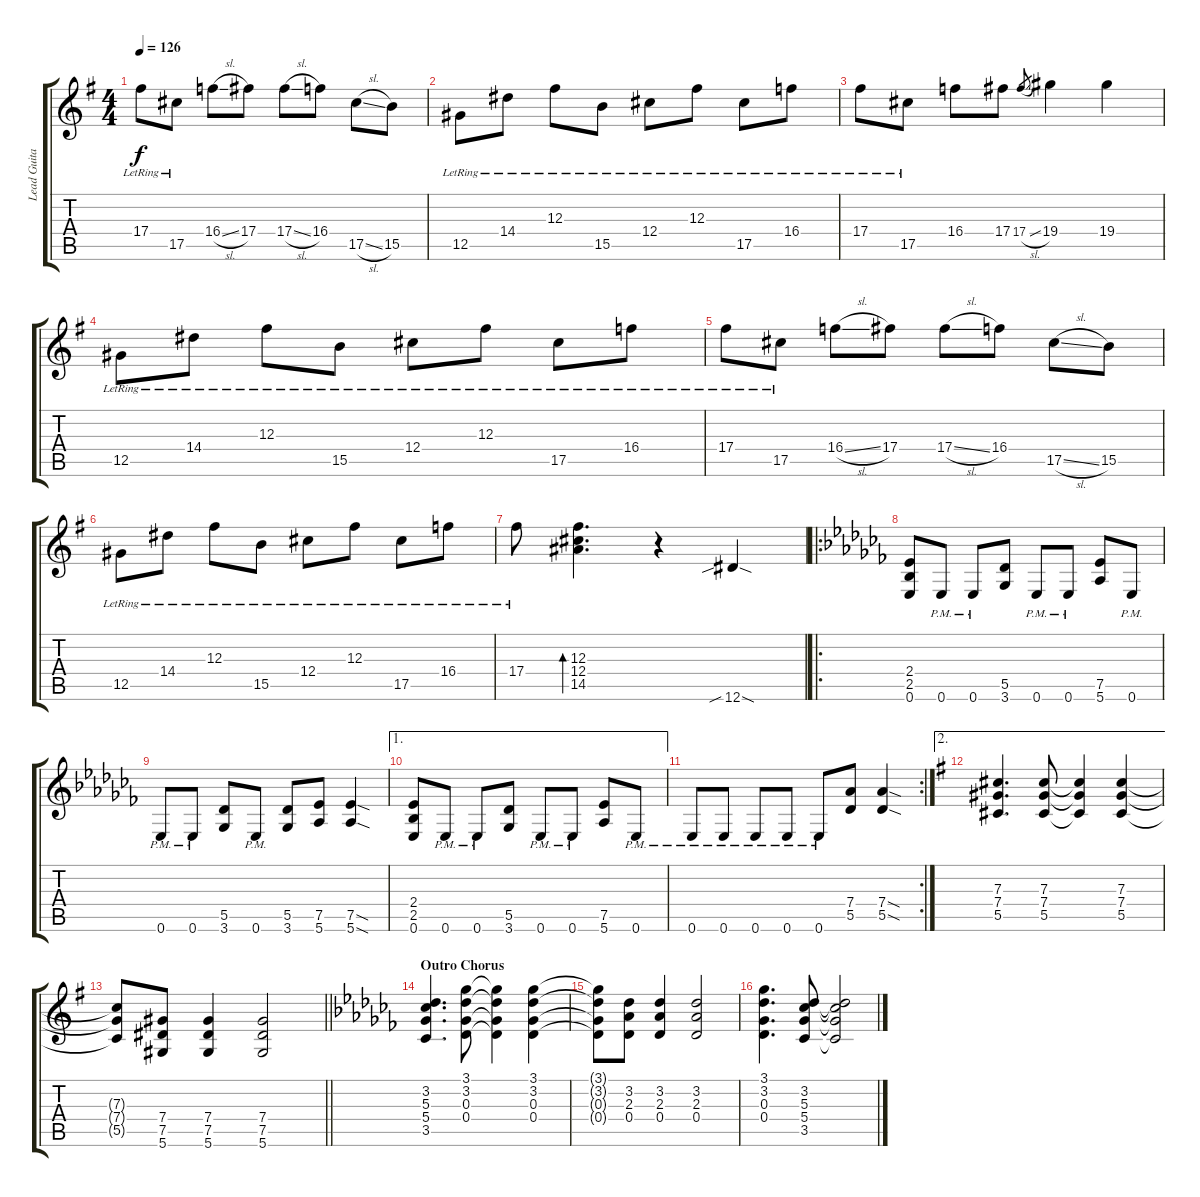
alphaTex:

\track ("Lead Guitar" "Lead Guita") {instrument acousticguitarsteel}
\staff {score tabs}
\tuning (Eb4 Bb3 Gb3 Db3 Ab2 Eb2) {hide}
\ts (4 4)
\tempo 126
\clef g2
\ks g
17.4{lr}.8{dy f} 17.5{lr}.8 16.4{sl}.8 17.4.8 17.4{sl}.8 16.4.8 17.5{sl}.8 15.5.8 |
12.5{lr}.8 14.4{lr}.8 12.3{lr}.8 15.5{lr}.8 12.4{lr}.8 12.3{lr}.8 17.5{lr}.8 16.4{lr}.8 |
17.4{lr}.8 17.5{lr}.8 16.4.8 17.4.8 17.4{sl}.8{gr} 19.4.4 19.4.4 |
12.5{lr}.8 14.4{lr}.8 12.3{lr}.8 15.5{lr}.8 12.4{lr}.8 12.3{lr}.8 17.5{lr}.8 16.4{lr}.8 |
17.4{lr}.8 17.5{lr}.8 16.4{sl}.8 17.4.8 17.4{sl}.8 16.4.8 17.5{sl}.8 15.5.8 |
12.5{lr}.8 14.4{lr}.8 12.3{lr}.8 15.5{lr}.8 12.4{lr}.8 12.3{lr}.8 17.5{lr}.8 16.4{lr}.8 |
17.4{lr}.8 (12.3 12.4 14.5).4{d bd 480} r.4 12.6{sib sod}.4{instrument distortionguitar} |
\ro
\ks cb
(2.4 2.5 0.6).8 0.6{pm}.8 0.6{pm}.8 (5.5 3.6).8 0.6{pm}.8 0.6{pm}.8 (7.5 5.6).8 0.6{pm}.8 |
0.6{pm}.8 0.6{pm}.8 (5.5 3.6).8 0.6{pm}.8 (5.5 3.6).8 (7.5 5.6).8 (7.5{sod} 5.6{sod}).4 |
\ae 1
(2.4 2.5 0.6).8 0.6{pm}.8 0.6{pm}.8 (5.5 3.6).8 0.6{pm}.8 0.6{pm}.8 (7.5 5.6).8 0.6{pm}.8 |
\rc 2
0.6{pm}.8 0.6{pm}.8 0.6{pm}.8 0.6{pm}.8 0.6{pm}.8 (7.4 5.5).8 (7.4{sod} 5.5{sod}).4 |
\ae 2
\ks g
(7.3 7.4 5.5).4{d} (7.3 7.4 5.5).8 (7.3{t} 7.4{t} 5.5{t}).4 (7.3 7.4 5.5).4 |
\barLineRight lightlight
(7.3{t} 7.4{t} 5.5{t}).8 (7.4 7.5 5.6).8 (7.4 7.5 5.6).4 (7.4 7.5 5.6).2 |
\section ("" "Outro Chorus")
\ks cb
(3.2 5.3 5.4 3.5).4{d} (3.1 3.2 0.3 0.4).8 (3.1{t} 3.2{t} 0.3{t} 0.4{t}).4 (3.1 3.2 0.3 0.4).4 |
(3.1{t} 3.2{t} 0.3{t} 0.4{t}).8 (3.2 2.3 0.4).8 (3.2 2.3 0.4).4 (3.2 2.3 0.4).2 |
(3.1 3.2 0.3 0.4).4{d} (3.2 5.3 5.4 3.5).8 (3.2{t} 5.3{t} 5.4{t} 3.5{t}).2
